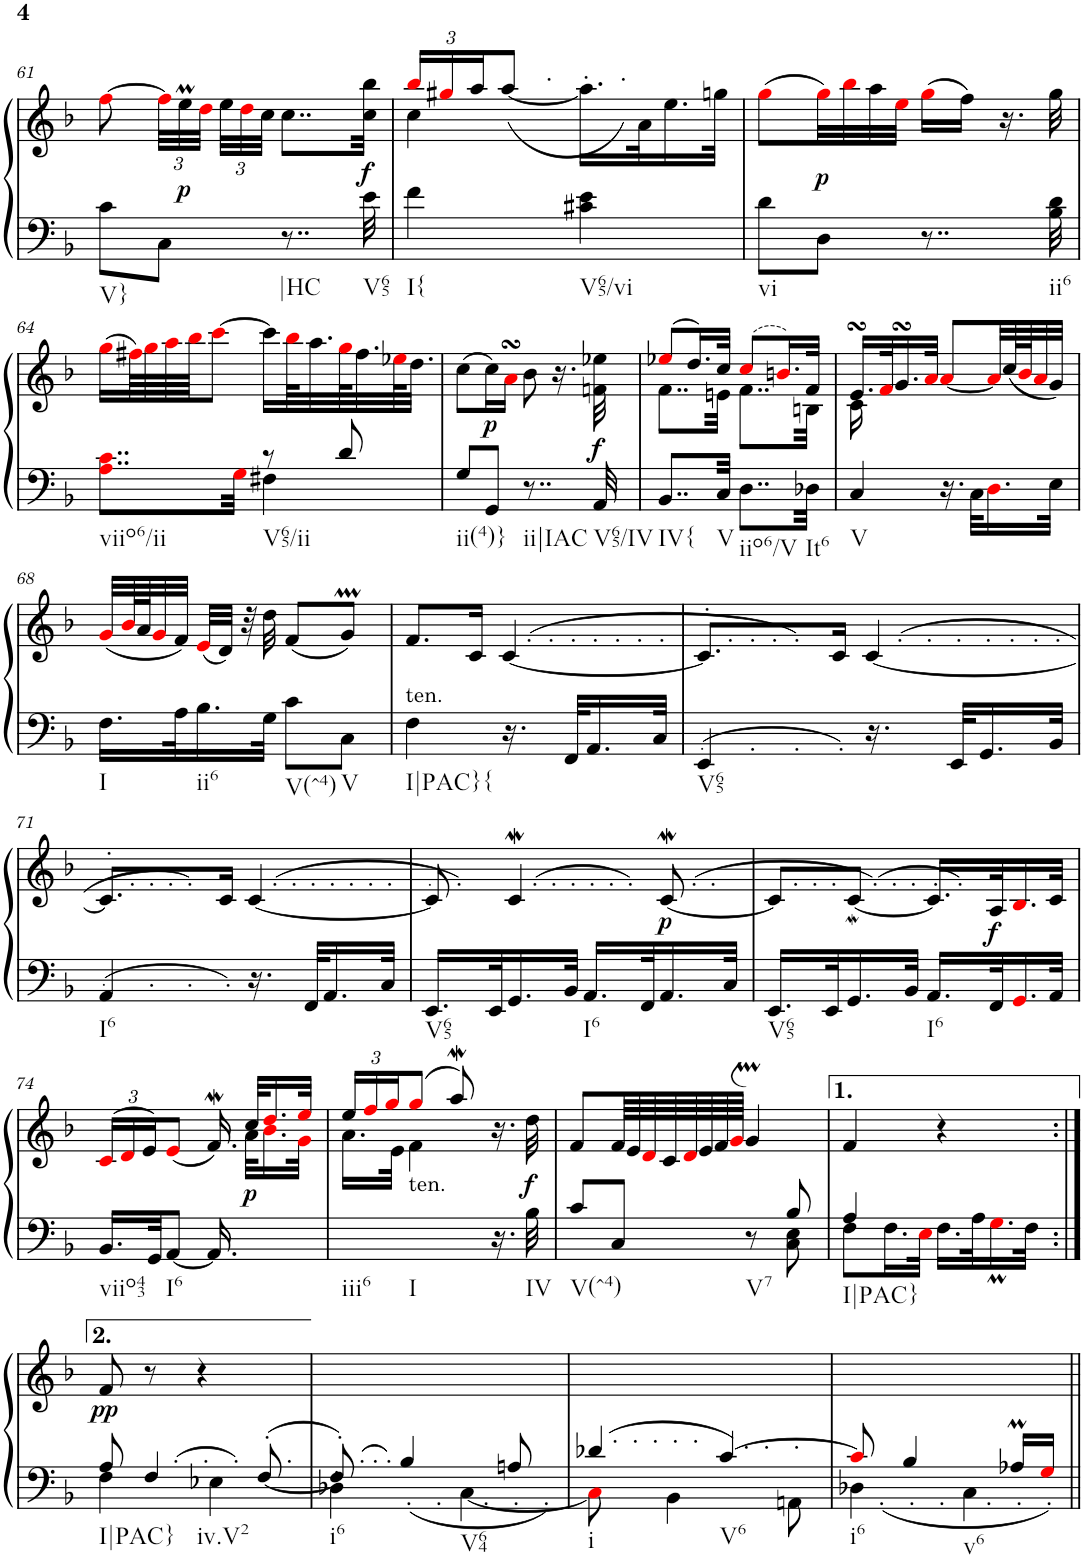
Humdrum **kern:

**kern	**kern	**dynam
*part1	*part1	*part1
*staff2	*staff1	*staff1/2
*I"Harpsichord	*	*
*I'Hch.	*	*
!!LO:PB:g=z
*clefF4	*clefG2	*
*k[b-]	*k[b-]	*
*M2/4	*M2/4	*
=61	=61	=61
!LO:TX:b:t=V}	!	!
8c\L	[8ffi\	.
*	*Xbrackettup	*
8C\J	48ffi\LLL]	.
!	!	!LO:DY:b
.	48eem\	p
.	48ddi\JJJ	.
.	48ee\LLL	.
.	48ddi\	.
.	48cc\JJJ	.
!LO:TX:b:t=|HC	!	!
8..r	8..cc\L	.
!LO:TX:b:t=V65	!	!
!	!	!LO:DY:b
32e\	32cc\ 32bb-\Jkk	f
=62	=62	=62
*	*^	*
*	*	*^	*
!LO:TX:b:t=I{	!	!	!	!
4f\	24bb-i/LL	4cc\	8ryy	.
.	24gg#Xi/	.	.	.
.	24aa/J	.	.	.
.	(<[<8aa/J	.	16aa!	.
.	.	.	16aa'!	.
!LO:TX:b:t=V65/vi	!	!	!	!
4c#X\ 4e\	16.aa'\LL]	4ryy	16aa!	.
.	.	.	16aa'!)	.
.	32a\K	.	.	.
.	16.ee\	.	8ryy	.
.	32ggn\JJk	.	.	.
*	*v	*v	*v	*
=63	=63	=63
!LO:TX:b:t=vi	!	!
8d\L	(>8ggi\L	.
!	!	!LO:DY:b
8D\J	32ggi\LL)	p
.	32bb-i\	.
.	32aa\	.
.	32eei\JJJ	.
8..r	(>16ggi\LL	.
.	16ff\JJ)	.
.	16.r	.
!LO:TX:b:t=ii6	!	!
32B-\ 32d\	32gg\	.
!!LO:LB:g=z
=64	=64	=64
*^	*	*
!LO:TX:b:t=viio6/ii	!	!	!
8..Ai\ 8..ci\L	4ryy	(>16ggi\LL	.
.	.	64ff#Xi\LL)	.
.	.	64ggi\	.
.	.	64aai\	.
.	.	64bb-i\JJJ	.
.	.	[8ccci\J	.
32Gi\Jkk	.	.	.
!LO:TX:b:t=V65/ii	!	!	!
8r	4F#X\	16ccc\LL]	.
.	.	64bb-i\KL	.
.	.	32.aa\	.
8d/	.	64ggi\K	.
.	.	32.ff#\	.
.	.	64ee-Xi\K	.
.	.	32.dd\JJJ	.
*v	*v	*	*
=65	=65	=65
!LO:TX:b:t=ii(4)}	!	!
8G/L	(>8cc\L	.
!	!	!LO:DY:b
8GG/J	16cc\L)	p
.	16asSsSi\JJ	.
!LO:TX:b:t=ii|IAC	!	!
8..r	8b-\	.
.	16.r	.
!LO:TX:b:t=V65/IV	!	!
!	!	!LO:DY:b
32AA/	32fn\ 32ee-X\	f
=66	=66	=66
*	*^	*
!LO:TX:b:t=IV{	!	!	!
8..BB-/L	(>8ee-Xi/L	8..f\L	.
.	16.dd/L)	.	.
!LO:TX:b:t=V	!	!	!
32C/Jkk	32cc/JJk	32en\Jkk	.
!LO:TX:b:t=iio6/V	!	!	!
8..D\L	(>8cci/L	8..f\L	.
.	16.bni/L)	.	.
!LO:TX:b:t=It6	!	!	!
32D-X\Jkk	32f/JJk	32Bn\Jkk	.
=67	=67	=67	=67
!LO:TX:b:t=V	!	!	!
4C/	16.esSsS/LL	16c\	.
.	.	4..ryy	.
.	32fi/K	.	.
.	16.gsSSS/	.	.
.	32ai/JJk	.	.
16.r	[8ai/L	.	.
32C\KLL	.	.	.
16.Di\	32ai/LL]	.	.
.	(<64cc/L	.	.
.	64b-i/J	.	.
.	32ai/	.	.
32E\JJk	32g/JJJ)	.	.
*	*v	*v	*
!!LO:LB:g=z
=68	=68	=68
!LO:TX:b:t=I	!	!
16.F\LL	(<32gi/LLL	.
.	64b-i/L	.
.	64a/J	.
.	32gi/	.
32A\K	32f/JJJ)	.
!LO:TX:b:t=ii6	!	!
16.B-\	(<32ei/LLL	.
.	32d/JJJ)	.
.	32r	.
32G\JJk	32dd\	.
!LO:TX:b:t=V(^4)	!	!
8c\L	(<8f/L	.
!LO:TX:b:t=V	!	!
8C\J	8gM/J)	.
=69	=69	=69
*	*^	*
!LO:TX:a:t=ten.	!	!	!
!LO:TX:b:t=I|PAC}{	!	!	!
4F\	8.f/L	32ryy	.
*	*v	*v	*
.	16c/Jk	.
16.r	[4c/	.
*	*^	*
.	.	(>32c'>!	.
.	.	32c'>!	.
32FF/KLL	.	32c'>!	.
16.AA/	.	32c'>!	.
.	.	32c'>!	.
.	.	32c'>!	.
32C/JJk	.	32c'>!	.
=70	=70	=70	=70
*^	*	*	*
!LO:TX:b:t=V65	!	!	!	!
4EE/	16EE'>!	8.c'>/L]	32ryy	.
.	.	.	32c'>!	.
.	16EE'>!	.	32c'>!	.
.	.	.	32c'>!	.
.	16EE'>!	.	32c'>!)	.
.	.	.	8ryy	.
.	16EE'>!	16c/Jk	.	.
16.r	4ryy	[4c/	.	.
.	.	.	(>32c'>!	.
.	.	.	32c'>!	.
32EE/KLL	.	.	32c'>!	.
16.GG/	.	.	32c'>!	.
.	.	.	32c'>!	.
.	.	.	32c'>!	.
32BB-/JJk	.	.	32c'>!	.
!!LO:LB:g=z	!!
=71	=71	=71	=71	=71
!LO:TX:b:t=I6	!	!	!	!
4AA/	16AA'>!	8.c'>/L]	32ryy	.
.	.	.	32c'>!	.
.	16AA'>!	.	32c'>!	.
.	.	.	32c'>!	.
.	16AA'>!	.	32c'>!)	.
.	.	.	8ryy	.
.	16AA'>!	16c/Jk	.	.
16.r	4ryy	[4c/	.	.
.	.	.	(>32c'>!	.
.	.	.	32c'>!	.
32FF/KLL	.	.	32c'>!	.
16.AA/	.	.	32c'>!	.
.	.	.	32c'>!	.
.	.	.	32c'>!	.
32C/JJk	.	.	32c'>!	.
*v	*v	*	*	*
=72	=72	=72	=72
!LO:TX:b:t=V65	!	!	!
16.EE/LL	8c/]	32c'>!	.
.	.	32c'>!)	.
.	.	16.ryy	.
32EE/K	.	.	.
16.GG/	4cW/	.	.
.	.	(>32c'>!	.
.	.	32c'>!	.
32BB-/JJk	.	32c'>!	.
!LO:TX:b:t=I6	!	!	!
16.AA/LL	.	32c'>!	.
.	.	32c'>!	.
.	.	32c'>!)	.
32FF/K	.	16ryy	.
!	!	!	!LO:DY:b
16.AA/	[8cW/	.	p
.	.	(>32c'>!	.
.	.	32c'>!	.
32C/JJk	.	32ryy	.
=73	=73	=73	=73
!LO:TX:b:t=V65	!	!	!
16.EE/LL	8c/L]	32c!	.
.	.	32c'>!	.
.	.	32c'>!	.
32EE/K	.	32c'>!	.
16.GG/	[8c/J	32cW!	.
.	.	(>32c'>!)	.
.	.	32c'>!	.
32BB-/JJk	.	32c'>!	.
!LO:TX:b:t=I6	!	!	!
16.AA/LL	16.c/LL]	32c'>!	.
.	.	32c'>!)	.
.	.	8.ryy	.
!	!	!	!LO:DY:b
32FF/K	32A/K	.	f
16.GGi/	16.B-i/	.	.
32AA/JJk	32c/JJk	.	.
!!LO:LB:g=z	!!
=74	=74	=74	=74
!LO:TX:b:t=viio43	!	!	!
16.BB-/LL	(>24ci/LL	16.ryy	.
.	24di/	.	.
.	24e/J)	.	.
*	*v	*v	*
32GG/JK	.	.
!LO:TX:b:t=I6	!	!
[8AA/J	(<8ei/J	.
16.AA/]	16.fw/)	.
*	*^	*
!	!	!	!LO:DY:b
32ryy	32cc/KLL	32a\KLL	p
8ryy	16.ddi/	16.b-i\	.
.	32eei/JJk	32gi\JJk	.
=75	=75	=75	=75
*^	*	*	*
!LO:TX:b:t=iii6	!	!	!	!
!LO:TX:b:t=I	!	!	!	!
4ryy	4.ryy	24ee/LL	16.a\LL	.
.	.	24ffi/	.	.
.	.	24ggi/J	.	.
.	.	.	32e\JJk	.
!	!	!LO:TX:b:t=ten.	!	!
.	.	(>8ggi/J	4f\	.
8ryy	.	8aaW/)	.	.
16.r	16.ryy	16.r	8ryy	.
!LO:TX:b:t=IV	!	!	!	!
!	!	!	!	!LO:DY:b
32B-\	32ryy	32dd\	.	f
*	*	*v	*v	*
=76	=76	=76	=76
!LO:TX:b:t=V(^4)	!	!	!
8c/L	4.ryy	8f/L	.
8C/J	.	64f/LLL	.
.	.	64e/	.
.	.	64di/	.
.	.	64c/	.
.	.	64di/	.
.	.	64e/	.
.	.	64f/	.
.	.	64gi/JJJJ	.
!LO:TX:b:t=V7	!	!	!
8r	.	4gM/	.
8B-/	8C\ 8E\	.	.
=77	=77	=77	=77
!LO:TX:b:t=I|PAC}	!	!	!
4A/	8F\L	4f/	.
.	16.F\L	.	.
.	32Ei\JJk	.	.
4ryy	16.F\LL	4r	.
.	32A\K	.	.
.	16.GMi\	.	.
.	32F\JJk	.	.
!!LO:LB:g=z
=77X1:|!	=77X1:|!	=77X1:|!	=77X1:|!
*	*^	*	*
!LO:TX:b:t=I|PAC}	!	!	!	!
!	!	!	!	!LO:DY:b
8A/	4F\	8.ryy	8f/	pp
4F/	.	.	8r	.
.	.	16F'>!	.	.
!	!LO:TX:b:t=iv.V2	!	!	!
.	4E-X\	16F'>!	4r	.
.	.	16F'>!	.	.
[<8F'/	.	16ryy	.	.
.	.	32F'>!	.	.
.	.	32ryy	.	.
=77X2	=77X2	=77X2	=77X2	=77X2
!LO:TX:b:t=i6	!	!	!	!
8F'/]	4D-X'>\	16ryy	2ryy	.
.	.	64F'!	.	.
.	.	64F'!	.	.
.	.	32D-!' 32F!'	.	.
4B-/	.	16D-'<!	.	.
.	.	16D-'<!	.	.
!	!LO:TX:b:t=V64	!	!	!
.	[4C\	16ryy	.	.
.	.	16C'<!	.	.
8An/	.	16C'<!	.	.
.	.	16C'<!	.	.
=77X3	=77X3	=77X3	=77X3	=77X3
!LO:TX:b:t=i	!	!	!	!
4d-X/	8Ci\]	32ryy	2ryy	.
.	.	32d-'!	.	.
.	.	32d-'!	.	.
.	.	32d-'!	.	.
!	!LO:TX:b:t=V6	!	!	!
.	4BB-\	32d-'!	.	.
.	.	32d-'!	.	.
.	.	16.ryy	.	.
[>4c/	.	.	.	.
.	.	32c'>!	.	.
.	.	16c'>!	.	.
.	8AAn\	16c'>!	.	.
.	.	16ryy	.	.
=77X4	=77X4	=77X4	=77X4	=77X4
!LO:TX:b:t=i6	!	!	!	!
8ci/]	4D-X\	16ryy	2ryy	.
.	.	16D-'<!	.	.
4B-/	.	16D-'<!	.	.
.	.	16D-'<!	.	.
!	!LO:TX:b:t=v6	!	!	!
.	4C\	16ryy	.	.
.	.	16C'<!	.	.
16A-XM/LL	.	16C'<!	.	.
16Gi/JJ	.	16C'<!	.	.
*v	*v	*v	*	*
=||	=||	=||
*-	*-	*-
